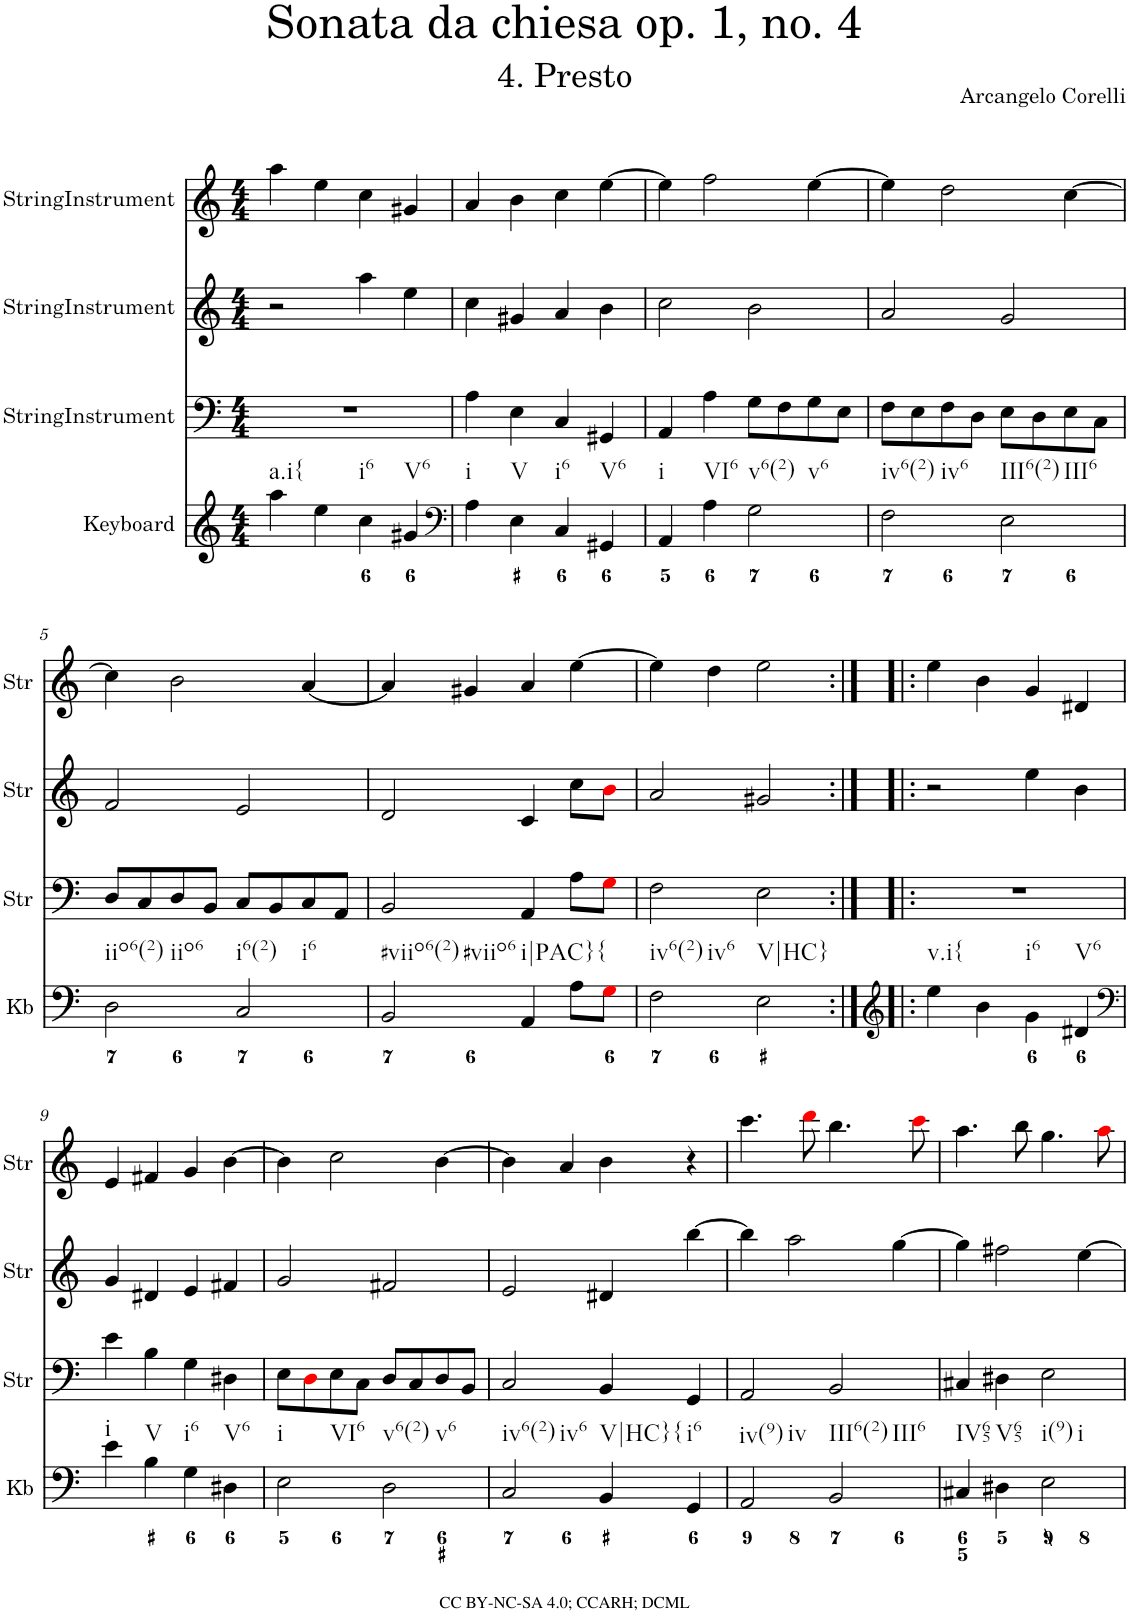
**kern	**kern	**kern	**kern
*part4	*part3	*part2	*part1
*staff4	*staff3	*staff2	*staff1
*I"Keyboard	*I"StringInstrument	*I"StringInstrument	*I"StringInstrument
*I'Kb	*I'Str	*I'Str	*I'Str
*clefG2	*clefF4	*clefG2	*clefG2
*k[]	*k[]	*k[]	*k[]
*M4/4	*M4/4	*M4/4	*M4/4
=1	=1	=1	=1
!LO:TX:b:t=a.i{	!	!	!
4aa\	1r	2r	4aa\
4ee\	.	.	4ee\
!LO:TX:b:t=i6	!	!	!
4cc\	.	4aa\	4cc\
!LO:TX:b:t=V6	!	!	!
4g#X/	.	4ee\	4g#X/
=2	=2	=2	=2
*clefF4	*	*	*
!LO:TX:b:t=i	!	!	!
4A\	4A\	4cc\	4a/
!LO:TX:b:t=V	!	!	!
4E\	4E\	4g#X/	4b\
!LO:TX:b:t=i6	!	!	!
4C/	4C/	4a/	4cc\
!LO:TX:b:t=V6	!	!	!
4GG#X/	4GG#X/	4b\	[4ee\
=3	=3	=3	=3
!LO:TX:b:t=i	!	!	!
4AA/	4AA/	2cc\	4ee\]
!LO:TX:b:t=VI6	!	!	!
4A\	4A\	.	2ff\
!LO:TX:b:t=v6(2)	!	!	!
!LO:TX:b:t=v6	!	!	!
2G\	8G\L	2b\	.
.	8F\	.	.
.	8G\	.	[4ee\
.	8E\J	.	.
=4	=4	=4	=4
!LO:TX:b:t=iv6(2)	!	!	!
!LO:TX:b:t=iv6	!	!	!
2F\	8F\L	2a/	4ee\]
.	8E\	.	.
.	8F\	.	2dd\
.	8D\J	.	.
!LO:TX:b:t=III6(2)	!	!	!
!LO:TX:b:t=III6	!	!	!
2E\	8E\L	2g/	.
.	8D\	.	.
.	8E\	.	[4cc\
.	8C\J	.	.
!!LO:LB:g=z
=5	=5	=5	=5
!LO:TX:b:t=iio6(2)	!	!	!
!LO:TX:b:t=iio6	!	!	!
2D\	8D/L	2f/	4cc\]
.	8C/	.	.
.	8D/	.	2b\
.	8BB/J	.	.
!LO:TX:b:t=i6(2)	!	!	!
!LO:TX:b:t=i6	!	!	!
2C/	8C/L	2e/	.
.	8BB/	.	.
.	8C/	.	[4a/
.	8AA/J	.	.
=6	=6	=6	=6
!LO:TX:b:t=#viio6(2)	!	!	!
!LO:TX:b:t=#viio6	!	!	!
2BB/	2BB/	2d/	4a/]
.	.	.	4g#X/
!LO:TX:b:t=i|PAC}{	!	!	!
4AA/	4AA/	4c/	4a/
8A\L	8A\L	8cc\L	[4ee\
8Gi\J	8Gi\J	8bi\J	.
=7	=7	=7	=7
!LO:TX:b:t=iv6(2)	!	!	!
!LO:TX:b:t=iv6	!	!	!
2F\	2F\	2a/	4ee\]
.	.	.	4dd\
!LO:TX:b:t=V|HC}	!	!	!
2E\	2E\	2g#X/	2ee\
=8:|!|:	=8:|!|:	=8:|!|:	=8:|!|:
*clefG2	*	*	*
!LO:TX:b:t=v.i{	!	!	!
4ee\	1r	2r	4ee\
4b\	.	.	4b\
!LO:TX:b:t=i6	!	!	!
4g\	.	4ee\	4g/
!LO:TX:b:t=V6	!	!	!
4d#X/	.	4b\	4d#X/
!!LO:LB:g=z
=9	=9	=9	=9
*clefF4	*	*	*
!LO:TX:b:t=i	!	!	!
4e\	4e\	4g/	4e/
!LO:TX:b:t=V	!	!	!
4B\	4B\	4d#X/	4f#X/
!LO:TX:b:t=i6	!	!	!
4G\	4G\	4e/	4g/
!LO:TX:b:t=V6	!	!	!
4D#X\	4D#X\	4f#X/	[4b\
=10	=10	=10	=10
!LO:TX:b:t=i	!	!	!
!LO:TX:b:t=VI6	!	!	!
2E\	8E\L	2g/	4b\]
.	8Di\	.	.
.	8E\	.	2cc\
.	8C\J	.	.
!LO:TX:b:t=v6(2)	!	!	!
!LO:TX:b:t=v6	!	!	!
2D\	8D/L	2f#X/	.
.	8C/	.	.
.	8D/	.	[4b\
.	8BB/J	.	.
=11	=11	=11	=11
!LO:TX:b:t=iv6(2)	!	!	!
!LO:TX:b:t=iv6	!	!	!
2C/	2C/	2e/	4b\]
.	.	.	4a/
!LO:TX:b:t=V|HC}{	!	!	!
4BB/	4BB/	4d#X/	4b\
!LO:TX:b:t=i6	!	!	!
4GG/	4GG/	[4bb\	4r
=12	=12	=12	=12
!LO:TX:b:t=iv(9)	!	!	!
!LO:TX:b:t=iv	!	!	!
2AA/	2AA/	4bb\]	4.ccc\
.	.	2aa\	.
.	.	.	8dddi\
!LO:TX:b:t=III6(2)	!	!	!
!LO:TX:b:t=III6	!	!	!
2BB/	2BB/	.	4.bb\
.	.	[4gg\	.
.	.	.	8ccci\
=13	=13	=13	=13
!LO:TX:b:t=IV65	!	!	!
4C#X/	4C#X/	4gg\]	4.aa\
!LO:TX:b:t=V65	!	!	!
4D#X\	4D#X\	2ff#X\	.
.	.	.	8bb\
!LO:TX:b:t=i(9)	!	!	!
!LO:TX:b:t=i	!	!	!
2E\	2E\	.	4.gg\
.	.	[4ee\	.
.	.	.	8aai\
=	=	=	=
*-	*-	*-	*-
